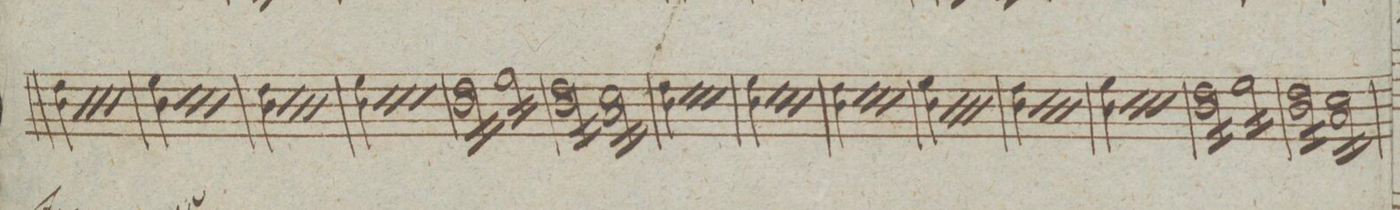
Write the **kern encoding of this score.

**kern	**dynam
*I"Alto Viola.	*
*clefC3	*
*k[]	*
*met(c|)	*
*M2/2	*
4e\ 4c\	.
*rep	*
4e\ 4c\	.
*Xrep	*
*rep	*
4e\ 4c\	.
*Xrep	*
*rep	*
4e\ 4c\	.
*Xrep	*
=126	=126
4f\ 4c\	.
*rep	*
4f\ 4c\	.
*Xrep	*
*rep	*
4f\ 4c\	.
*Xrep	*
*rep	*
4f\ 4c\	.
*Xrep	*
=127	=127
4e\ 4c\	.
*rep	*
4e\ 4c\	.
*Xrep	*
*rep	*
4e\ 4c\	.
*Xrep	*
*rep	*
4e\ 4c\	.
*Xrep	*
=128	=128
4f\ 4c\	.
*rep	*
4f\ 4c\	.
*Xrep	*
*rep	*
4f\ 4c\	.
*Xrep	*
*rep	*
4f\ 4c\	.
*Xrep	*
=129	=129
*tremolo	*
16e\ 16c\LL	.
16e\ 16c\	.
16e\ 16c\	.
16e\ 16c\	.
16e\ 16c\	.
16e\ 16c\	.
16e\ 16c\	.
16e\ 16c\JJ	.
16f\LL	.
16f\	.
16f\	.
16f\	.
16f\	.
16f\	.
16f\	.
16f\JJ	.
=130	=130
16e\ 16c\LL	.
16e\ 16c\	.
16e\ 16c\	.
16e\ 16c\	.
16e\ 16c\	.
16e\ 16c\	.
16e\ 16c\	.
16e\ 16c\JJ	.
16d\ 16B\LL	.
16d\ 16B\	.
16d\ 16B\	.
16d\ 16B\	.
16d\ 16B\	.
16d\ 16B\	.
16d\ 16B\	.
16d\ 16B\JJ	.
*Xtremolo	*
=131	=131
4e\ 4c\	.
*rep	*
4e\ 4c\	.
*Xrep	*
*rep	*
4e\ 4c\	.
*Xrep	*
*rep	*
4e\ 4c\	.
*Xrep	*
=132	=132
4f\ 4c\	.
*rep	*
4f\ 4c\	.
*Xrep	*
*rep	*
4f\ 4c\	.
*Xrep	*
*rep	*
4f\ 4c\	.
*Xrep	*
=133	=133
4e\ 4c\	.
*rep	*
4e\ 4c\	.
*Xrep	*
*rep	*
4e\ 4c\	.
*Xrep	*
*rep	*
4e\ 4c\	.
*Xrep	*
=134	=134
4f\ 4c\	.
*rep	*
4f\ 4c\	.
*Xrep	*
*rep	*
4f\ 4c\	.
*Xrep	*
*rep	*
4f\ 4c\	.
*Xrep	*
=135	=135
4e\ 4c\	.
*rep	*
4e\ 4c\	.
*Xrep	*
*rep	*
4e\ 4c\	.
*Xrep	*
*rep	*
4e\ 4c\	.
*Xrep	*
=136	=136
4f\ 4c\	.
*rep	*
4f\ 4c\	.
*Xrep	*
*rep	*
4f\ 4c\	.
*Xrep	*
*rep	*
4f\ 4c\	.
*Xrep	*
=137	=137
*tremolo	*
16e\ 16c\LL	.
16e\ 16c\	.
16e\ 16c\	.
16e\ 16c\	.
16e\ 16c\	.
16e\ 16c\	.
16e\ 16c\	.
16e\ 16c\JJ	.
16f\LL	.
16f\	.
16f\	.
16f\	.
16f\	.
16f\	.
16f\	.
16f\JJ	.
=138	=138
16e\ 16c\LL	.
16e\ 16c\	.
16e\ 16c\	.
16e\ 16c\	.
16e\ 16c\	.
16e\ 16c\	.
16e\ 16c\	.
16e\ 16c\JJ	.
16d\ 16B\LL	.
16d\ 16B\	.
16d\ 16B\	.
16d\ 16B\	.
16d\ 16B\	.
16d\ 16B\	.
16d\ 16B\	.
16d\ 16B\JJ	.
*Xtremolo	*
=139	=139
*-	*-
